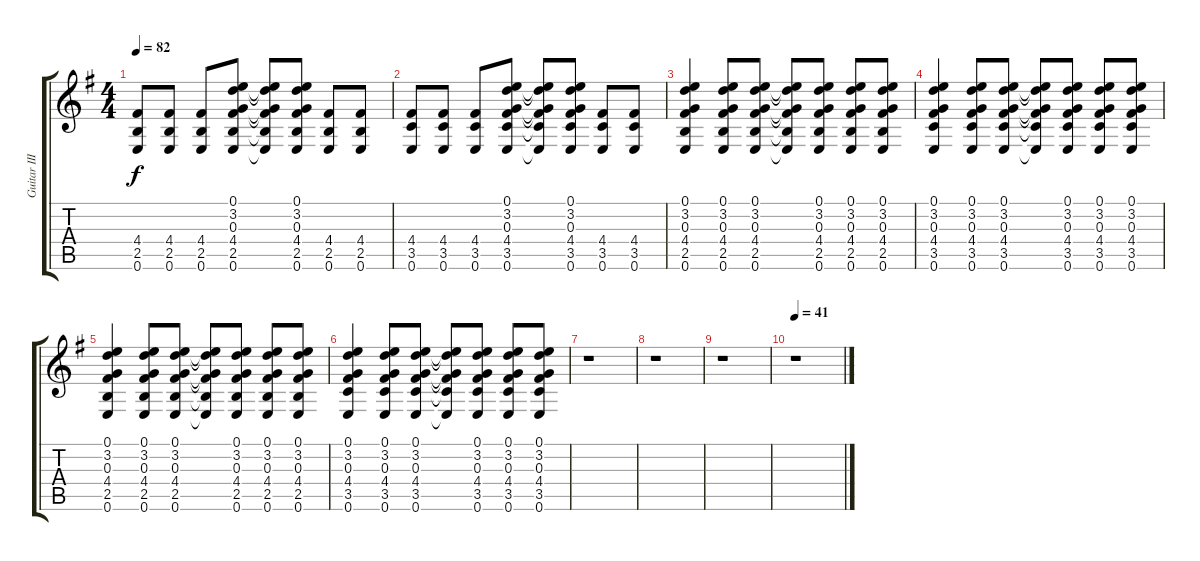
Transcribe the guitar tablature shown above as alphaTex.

\track ("Guitar III" "Guitar III") {instrument acousticguitarsteel}
\staff {score tabs}
\tuning (E4 B3 G3 D3 A2 E2) {hide}
\ts (4 4)
\tempo 82
\clef g2
\ks eminor
(4.4 2.5 0.6).8{dy f} (4.4 2.5 0.6).8 (4.4 2.5 0.6).8 (0.1 3.2 0.3 4.4 2.5 0.6).8 (0.1{t} 3.2{t} 0.3{t} 4.4{t} 2.5{t} 0.6{t}).8 (0.1 3.2 0.3 4.4 2.5 0.6).8 (4.4 2.5 0.6).8 (4.4 2.5 0.6).8 |
(4.4 3.5 0.6).8 (4.4 3.5 0.6).8 (4.4 3.5 0.6).8 (0.1 3.2 0.3 4.4 3.5 0.6).8 (0.1{t} 3.2{t} 0.3{t} 4.4{t} 3.5{t} 0.6{t}).8 (0.1 3.2 0.3 4.4 3.5 0.6).8 (4.4 3.5 0.6).8 (4.4 3.5 0.6).8 |
(0.1 3.2 0.3 4.4 2.5 0.6).4 (0.1 3.2 0.3 4.4 2.5 0.6).8 (0.1 3.2 0.3 4.4 2.5 0.6).8 (0.1{t} 3.2{t} 0.3{t} 4.4{t} 2.5{t} 0.6{t}).8 (0.1 3.2 0.3 4.4 2.5 0.6).8 (0.1 3.2 0.3 4.4 2.5 0.6).8 (0.1 3.2 0.3 4.4 2.5 0.6).8 |
(0.1 3.2 0.3 4.4 3.5 0.6).4 (0.1 3.2 0.3 4.4 3.5 0.6).8 (0.1 3.2 0.3 4.4 3.5 0.6).8 (0.1{t} 3.2{t} 0.3{t} 4.4{t} 3.5{t} 0.6{t}).8 (0.1 3.2 0.3 4.4 3.5 0.6).8 (0.1 3.2 0.3 4.4 3.5 0.6).8 (0.1 3.2 0.3 4.4 3.5 0.6).8 |
(0.1 3.2 0.3 4.4 2.5 0.6).4 (0.1 3.2 0.3 4.4 2.5 0.6).8 (0.1 3.2 0.3 4.4 2.5 0.6).8 (0.1{t} 3.2{t} 0.3{t} 4.4{t} 2.5{t} 0.6{t}).8 (0.1 3.2 0.3 4.4 2.5 0.6).8 (0.1 3.2 0.3 4.4 2.5 0.6).8 (0.1 3.2 0.3 4.4 2.5 0.6).8 |
(0.1 3.2 0.3 4.4 3.5 0.6).4 (0.1 3.2 0.3 4.4 3.5 0.6).8 (0.1 3.2 0.3 4.4 3.5 0.6).8 (0.1{t} 3.2{t} 0.3{t} 4.4{t} 3.5{t} 0.6{t}).8 (0.1 3.2 0.3 4.4 3.5 0.6).8 (0.1 3.2 0.3 4.4 3.5 0.6).8 (0.1 3.2 0.3 4.4 3.5 0.6).8 |
r.1 |
r.1 |
r.1 |
\tempo 41
r.1
